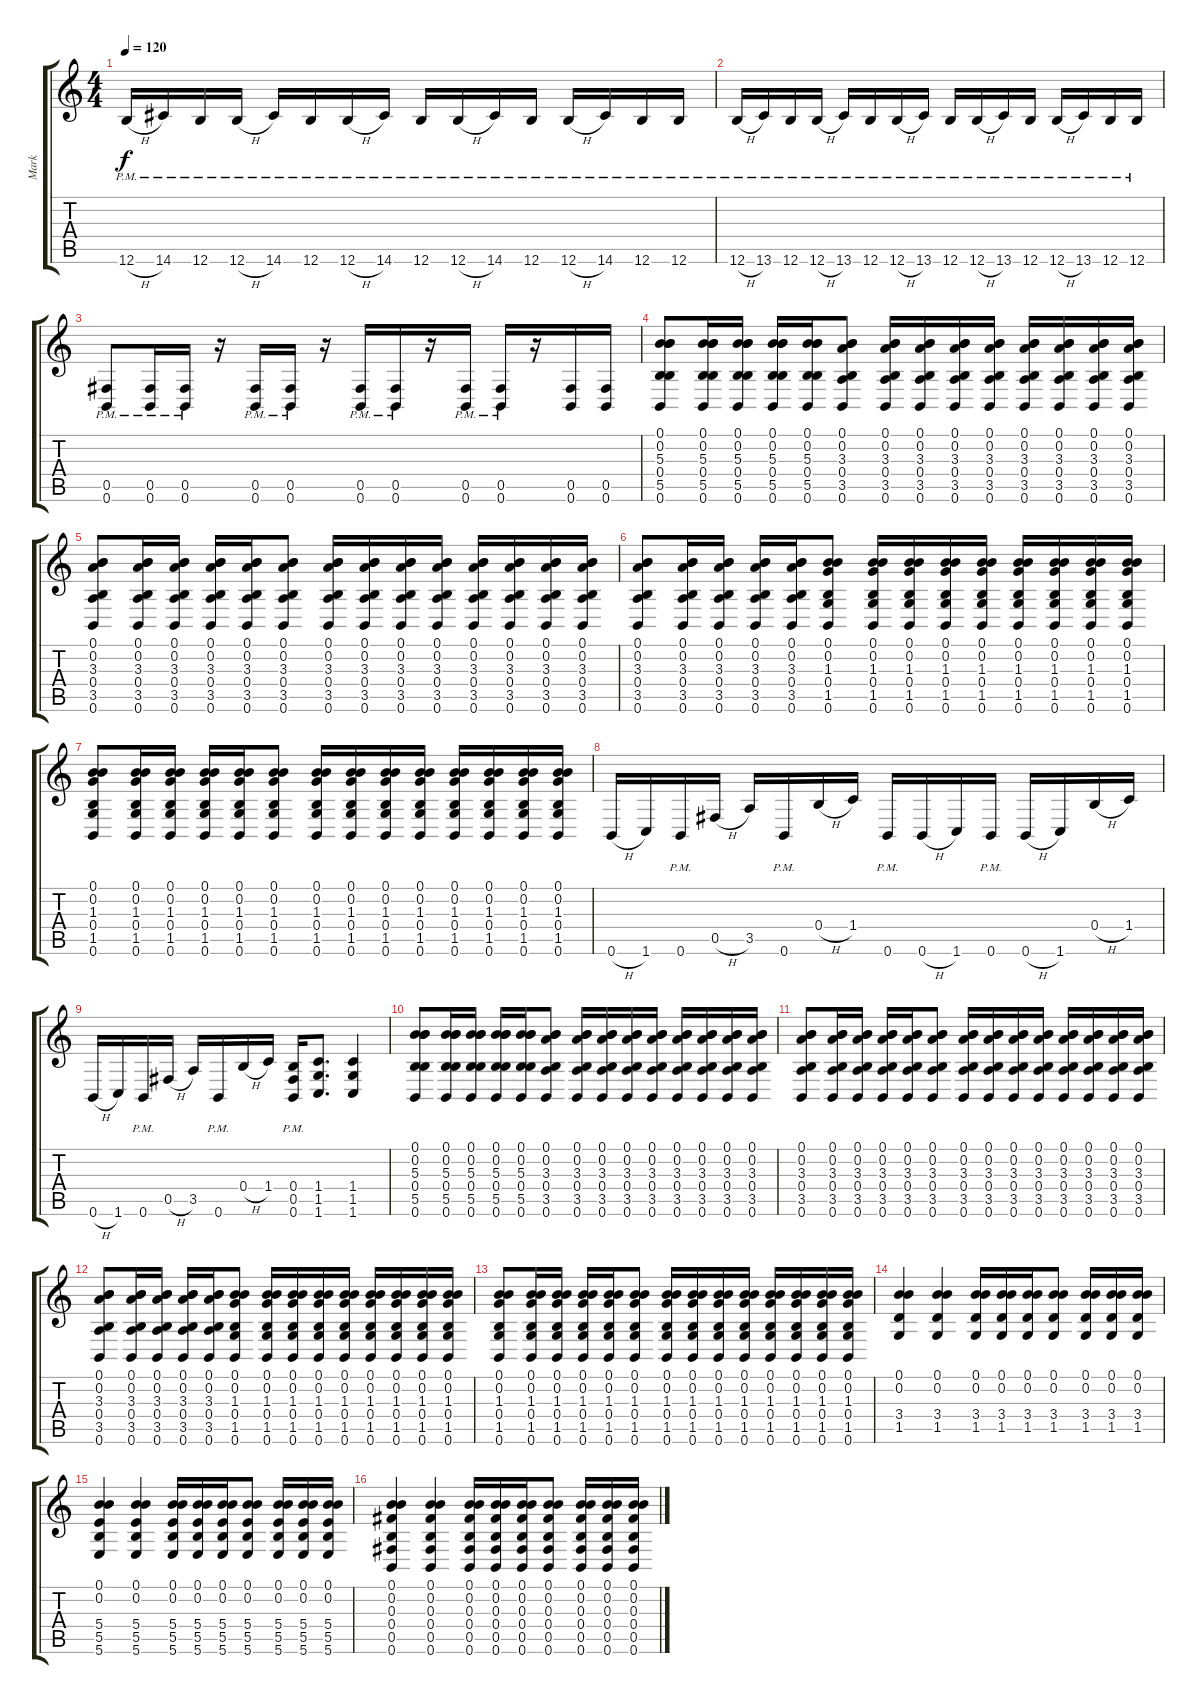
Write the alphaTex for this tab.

\track ("Mark" "Mark") {instrument overdrivenguitar}
\staff {score tabs}
\tuning (B3 B3 Gb3 B2 Gb2 B1) {hide}
\ts (4 4)
\tempo 120
\clef g2
\ks c
12.6{h pm}.16{dy f} 14.6{pm}.16 12.6{pm}.16 12.6{h pm}.16 14.6{pm}.16 12.6{pm}.16 12.6{h pm}.16 14.6{pm}.16 12.6{pm}.16 12.6{h pm}.16 14.6{pm}.16 12.6{pm}.16 12.6{h pm}.16 14.6{pm}.16 12.6{pm}.16 12.6{pm}.16 |
12.6{h pm}.16 13.6{pm}.16 12.6{pm}.16 12.6{h pm}.16 13.6{pm}.16 12.6{pm}.16 12.6{h pm}.16 13.6{pm}.16 12.6{pm}.16 12.6{h pm}.16 13.6{pm}.16 12.6{pm}.16 12.6{h pm}.16 13.6{pm}.16 12.6{pm}.16 12.6{pm}.16 |
(0.5{pm} 0.6{pm}).8 (0.5{pm} 0.6{pm}).16 (0.5{pm} 0.6{pm}).16 r.16 (0.5{pm} 0.6{pm}).16 (0.5{pm} 0.6{pm}).16 r.16 (0.5{pm} 0.6{pm}).16 (0.5{pm} 0.6{pm}).16 r.16 (0.5{pm} 0.6{pm}).16 (0.5{pm} 0.6{pm}).16 r.16 (0.5 0.6).16 (0.5 0.6).16 |
(0.1 0.2 5.3 0.4 5.5 0.6).8 (0.1 0.2 5.3 0.4 5.5 0.6).16 (0.1 0.2 5.3 0.4 5.5 0.6).16 (0.1 0.2 5.3 0.4 5.5 0.6).16 (0.1 0.2 5.3 0.4 5.5 0.6).16 (0.1 0.2 3.3 0.4 3.5 0.6).8 (0.1 0.2 3.3 0.4 3.5 0.6).16 (0.1 0.2 3.3 0.4 3.5 0.6).16 (0.1 0.2 3.3 0.4 3.5 0.6).16 (0.1 0.2 3.3 0.4 3.5 0.6).16 (0.1 0.2 3.3 0.4 3.5 0.6).16 (0.1 0.2 3.3 0.4 3.5 0.6).16 (0.1 0.2 3.3 0.4 3.5 0.6).16 (0.1 0.2 3.3 0.4 3.5 0.6).16 |
(0.1 0.2 3.3 0.4 3.5 0.6).8 (0.1 0.2 3.3 0.4 3.5 0.6).16 (0.1 0.2 3.3 0.4 3.5 0.6).16 (0.1 0.2 3.3 0.4 3.5 0.6).16 (0.1 0.2 3.3 0.4 3.5 0.6).16 (0.1 0.2 3.3 0.4 3.5 0.6).8 (0.1 0.2 3.3 0.4 3.5 0.6).16 (0.1 0.2 3.3 0.4 3.5 0.6).16 (0.1 0.2 3.3 0.4 3.5 0.6).16 (0.1 0.2 3.3 0.4 3.5 0.6).16 (0.1 0.2 3.3 0.4 3.5 0.6).16 (0.1 0.2 3.3 0.4 3.5 0.6).16 (0.1 0.2 3.3 0.4 3.5 0.6).16 (0.1 0.2 3.3 0.4 3.5 0.6).16 |
(0.1 0.2 3.3 0.4 3.5 0.6).8 (0.1 0.2 3.3 0.4 3.5 0.6).16 (0.1 0.2 3.3 0.4 3.5 0.6).16 (0.1 0.2 3.3 0.4 3.5 0.6).16 (0.1 0.2 3.3 0.4 3.5 0.6).16 (0.1 0.2 1.3 0.4 1.5 0.6).8 (0.1 0.2 1.3 0.4 1.5 0.6).16 (0.1 0.2 1.3 0.4 1.5 0.6).16 (0.1 0.2 1.3 0.4 1.5 0.6).16 (0.1 0.2 1.3 0.4 1.5 0.6).16 (0.1 0.2 1.3 0.4 1.5 0.6).16 (0.1 0.2 1.3 0.4 1.5 0.6).16 (0.1 0.2 1.3 0.4 1.5 0.6).16 (0.1 0.2 1.3 0.4 1.5 0.6).16 |
(0.1 0.2 1.3 0.4 1.5 0.6).8 (0.1 0.2 1.3 0.4 1.5 0.6).16 (0.1 0.2 1.3 0.4 1.5 0.6).16 (0.1 0.2 1.3 0.4 1.5 0.6).16 (0.1 0.2 1.3 0.4 1.5 0.6).16 (0.1 0.2 1.3 0.4 1.5 0.6).8 (0.1 0.2 1.3 0.4 1.5 0.6).16 (0.1 0.2 1.3 0.4 1.5 0.6).16 (0.1 0.2 1.3 0.4 1.5 0.6).16 (0.1 0.2 1.3 0.4 1.5 0.6).16 (0.1 0.2 1.3 0.4 1.5 0.6).16 (0.1 0.2 1.3 0.4 1.5 0.6).16 (0.1 0.2 1.3 0.4 1.5 0.6).16 (0.1 0.2 1.3 0.4 1.5 0.6).16 |
0.6{h}.16 1.6.16 0.6{pm}.16 0.5{h}.16 3.5.16 0.6{pm}.16 0.4{h}.16 1.4.16 0.6{pm}.16 0.6{h}.16 1.6.16 0.6{pm}.16 0.6{h}.16 1.6.16 0.4{h}.16 1.4.16 |
0.6{h}.16 1.6.16 0.6{pm}.16 0.5{h}.16 3.5.16 0.6{pm}.16 0.4{h}.16 1.4.16 (0.4{pm} 0.5{pm} 0.6{pm}).16 (1.4 1.5 1.6).8{d} (1.4 1.5 1.6).4 |
(0.1 0.2 5.3 0.4 5.5 0.6).8 (0.1 0.2 5.3 0.4 5.5 0.6).16 (0.1 0.2 5.3 0.4 5.5 0.6).16 (0.1 0.2 5.3 0.4 5.5 0.6).16 (0.1 0.2 5.3 0.4 5.5 0.6).16 (0.1 0.2 3.3 0.4 3.5 0.6).8 (0.1 0.2 3.3 0.4 3.5 0.6).16 (0.1 0.2 3.3 0.4 3.5 0.6).16 (0.1 0.2 3.3 0.4 3.5 0.6).16 (0.1 0.2 3.3 0.4 3.5 0.6).16 (0.1 0.2 3.3 0.4 3.5 0.6).16 (0.1 0.2 3.3 0.4 3.5 0.6).16 (0.1 0.2 3.3 0.4 3.5 0.6).16 (0.1 0.2 3.3 0.4 3.5 0.6).16 |
(0.1 0.2 3.3 0.4 3.5 0.6).8 (0.1 0.2 3.3 0.4 3.5 0.6).16 (0.1 0.2 3.3 0.4 3.5 0.6).16 (0.1 0.2 3.3 0.4 3.5 0.6).16 (0.1 0.2 3.3 0.4 3.5 0.6).16 (0.1 0.2 3.3 0.4 3.5 0.6).8 (0.1 0.2 3.3 0.4 3.5 0.6).16 (0.1 0.2 3.3 0.4 3.5 0.6).16 (0.1 0.2 3.3 0.4 3.5 0.6).16 (0.1 0.2 3.3 0.4 3.5 0.6).16 (0.1 0.2 3.3 0.4 3.5 0.6).16 (0.1 0.2 3.3 0.4 3.5 0.6).16 (0.1 0.2 3.3 0.4 3.5 0.6).16 (0.1 0.2 3.3 0.4 3.5 0.6).16 |
(0.1 0.2 3.3 0.4 3.5 0.6).8 (0.1 0.2 3.3 0.4 3.5 0.6).16 (0.1 0.2 3.3 0.4 3.5 0.6).16 (0.1 0.2 3.3 0.4 3.5 0.6).16 (0.1 0.2 3.3 0.4 3.5 0.6).16 (0.1 0.2 1.3 0.4 1.5 0.6).8 (0.1 0.2 1.3 0.4 1.5 0.6).16 (0.1 0.2 1.3 0.4 1.5 0.6).16 (0.1 0.2 1.3 0.4 1.5 0.6).16 (0.1 0.2 1.3 0.4 1.5 0.6).16 (0.1 0.2 1.3 0.4 1.5 0.6).16 (0.1 0.2 1.3 0.4 1.5 0.6).16 (0.1 0.2 1.3 0.4 1.5 0.6).16 (0.1 0.2 1.3 0.4 1.5 0.6).16 |
(0.1 0.2 1.3 0.4 1.5 0.6).8 (0.1 0.2 1.3 0.4 1.5 0.6).16 (0.1 0.2 1.3 0.4 1.5 0.6).16 (0.1 0.2 1.3 0.4 1.5 0.6).16 (0.1 0.2 1.3 0.4 1.5 0.6).16 (0.1 0.2 1.3 0.4 1.5 0.6).8 (0.1 0.2 1.3 0.4 1.5 0.6).16 (0.1 0.2 1.3 0.4 1.5 0.6).16 (0.1 0.2 1.3 0.4 1.5 0.6).16 (0.1 0.2 1.3 0.4 1.5 0.6).16 (0.1 0.2 1.3 0.4 1.5 0.6).16 (0.1 0.2 1.3 0.4 1.5 0.6).16 (0.1 0.2 1.3 0.4 1.5 0.6).16 (0.1 0.2 1.3 0.4 1.5 0.6).16 |
(0.1 0.2 3.4 1.5).4 (0.1 0.2 3.4 1.5).4 (0.1 0.2 3.4 1.5).16 (0.1 0.2 3.4 1.5).16 (0.1 0.2 3.4 1.5).16 (0.1 0.2 3.4 1.5).8 (0.1 0.2 3.4 1.5).16 (0.1 0.2 3.4 1.5).16 (0.1 0.2 3.4 1.5).16 |
(0.1 0.2 5.4 5.5 5.6).4 (0.1 0.2 5.4 5.5 5.6).4 (0.1 0.2 5.4 5.5 5.6).16 (0.1 0.2 5.4 5.5 5.6).16 (0.1 0.2 5.4 5.5 5.6).16 (0.1 0.2 5.4 5.5 5.6).8 (0.1 0.2 5.4 5.5 5.6).16 (0.1 0.2 5.4 5.5 5.6).16 (0.1 0.2 5.4 5.5 5.6).16 |
(0.1 0.2 0.3 0.4 0.5 0.6).4 (0.1 0.2 0.3 0.4 0.5 0.6).4 (0.1 0.2 0.3 0.4 0.5 0.6).16 (0.1 0.2 0.3 0.4 0.5 0.6).16 (0.1 0.2 0.3 0.4 0.5 0.6).16 (0.1 0.2 0.3 0.4 0.5 0.6).8 (0.1 0.2 0.3 0.4 0.5 0.6).16 (0.1 0.2 0.3 0.4 0.5 0.6).16 (0.1 0.2 0.3 0.4 0.5 0.6).16
